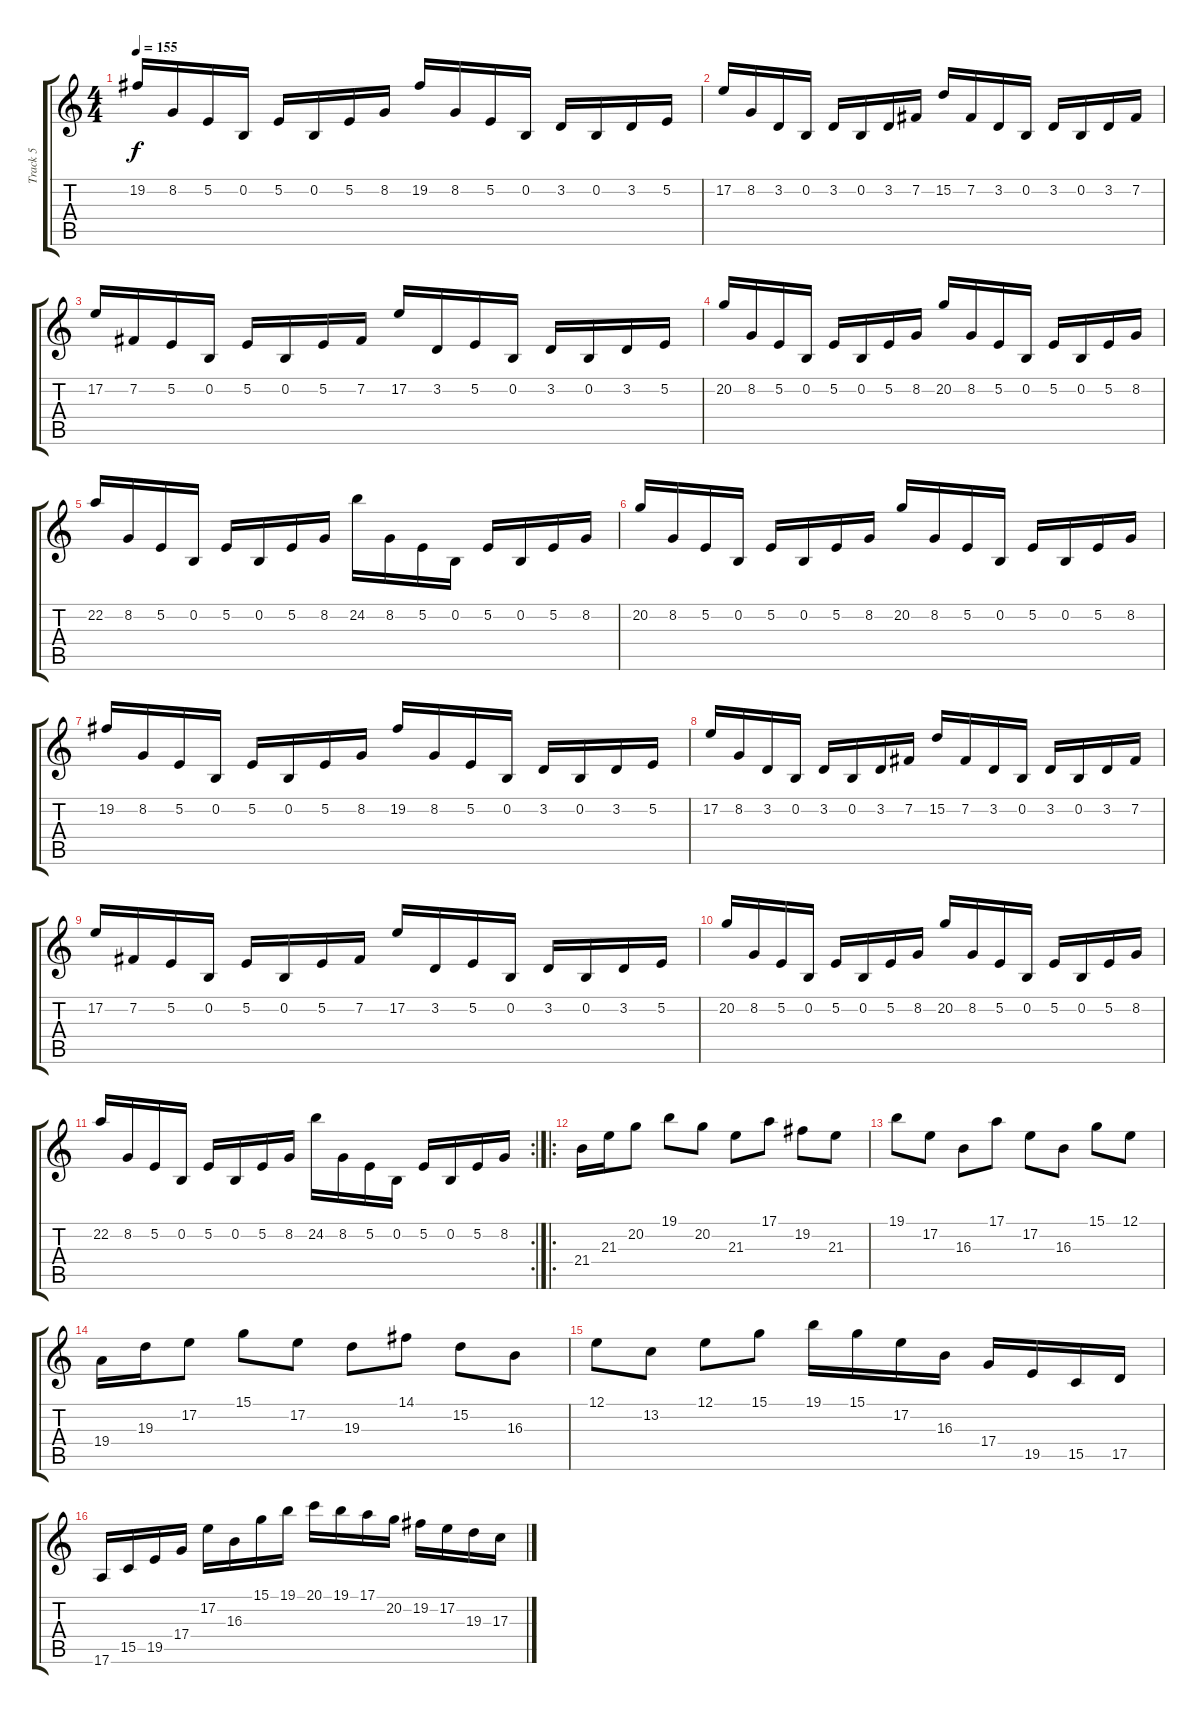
\track ("Track 5" "Track 5") {instrument orchestralharp}
\staff {score tabs}
\tuning (E4 B3 G3 D3 A2 E2) {hide}
\ts (4 4)
\tempo 155
\clef g2
\ks c
19.2.16{dy f} 8.2.16 5.2.16 0.2.16 5.2.16 0.2.16 5.2.16 8.2.16 19.2.16 8.2.16 5.2.16 0.2.16 3.2.16 0.2.16 3.2.16 5.2.16 |
17.2.16 8.2.16 3.2.16 0.2.16 3.2.16 0.2.16 3.2.16 7.2.16 15.2.16 7.2.16 3.2.16 0.2.16 3.2.16 0.2.16 3.2.16 7.2.16 |
17.2.16 7.2.16 5.2.16 0.2.16 5.2.16 0.2.16 5.2.16 7.2.16 17.2.16 3.2.16 5.2.16 0.2.16 3.2.16 0.2.16 3.2.16 5.2.16 |
20.2.16 8.2.16 5.2.16 0.2.16 5.2.16 0.2.16 5.2.16 8.2.16 20.2.16 8.2.16 5.2.16 0.2.16 5.2.16 0.2.16 5.2.16 8.2.16 |
22.2.16 8.2.16 5.2.16 0.2.16 5.2.16 0.2.16 5.2.16 8.2.16 24.2.16 8.2.16 5.2.16 0.2.16 5.2.16 0.2.16 5.2.16 8.2.16 |
20.2.16 8.2.16 5.2.16 0.2.16 5.2.16 0.2.16 5.2.16 8.2.16 20.2.16 8.2.16 5.2.16 0.2.16 5.2.16 0.2.16 5.2.16 8.2.16 |
19.2.16 8.2.16 5.2.16 0.2.16 5.2.16 0.2.16 5.2.16 8.2.16 19.2.16 8.2.16 5.2.16 0.2.16 3.2.16 0.2.16 3.2.16 5.2.16 |
17.2.16 8.2.16 3.2.16 0.2.16 3.2.16 0.2.16 3.2.16 7.2.16 15.2.16 7.2.16 3.2.16 0.2.16 3.2.16 0.2.16 3.2.16 7.2.16 |
17.2.16 7.2.16 5.2.16 0.2.16 5.2.16 0.2.16 5.2.16 7.2.16 17.2.16 3.2.16 5.2.16 0.2.16 3.2.16 0.2.16 3.2.16 5.2.16 |
20.2.16 8.2.16 5.2.16 0.2.16 5.2.16 0.2.16 5.2.16 8.2.16 20.2.16 8.2.16 5.2.16 0.2.16 5.2.16 0.2.16 5.2.16 8.2.16 |
\rc 2
22.2.16 8.2.16 5.2.16 0.2.16 5.2.16 0.2.16 5.2.16 8.2.16 24.2.16 8.2.16 5.2.16 0.2.16 5.2.16 0.2.16 5.2.16 8.2.16 |
\ro
21.4.16{instrument orchestralharp} 21.3.16 20.2.8 19.1.8 20.2.8 21.3.8 17.1.8 19.2.8 21.3.8 |
19.1.8 17.2.8 16.3.8 17.1.8 17.2.8 16.3.8 15.1.8 12.1.8 |
19.4.16 19.3.16 17.2.8 15.1.8 17.2.8 19.3.8 14.1.8 15.2.8 16.3.8 |
12.1.8 13.2.8 12.1.8 15.1.8 19.1.16 15.1.16 17.2.16 16.3.16 17.4.16 19.5.16 15.5.16 17.5.16 |
17.6.16 15.5.16 19.5.16 17.4.16 17.2.16 16.3.16 15.1.16 19.1.16 20.1.16 19.1.16 17.1.16 20.2.16 19.2.16 17.2.16 19.3.16 17.3.16
